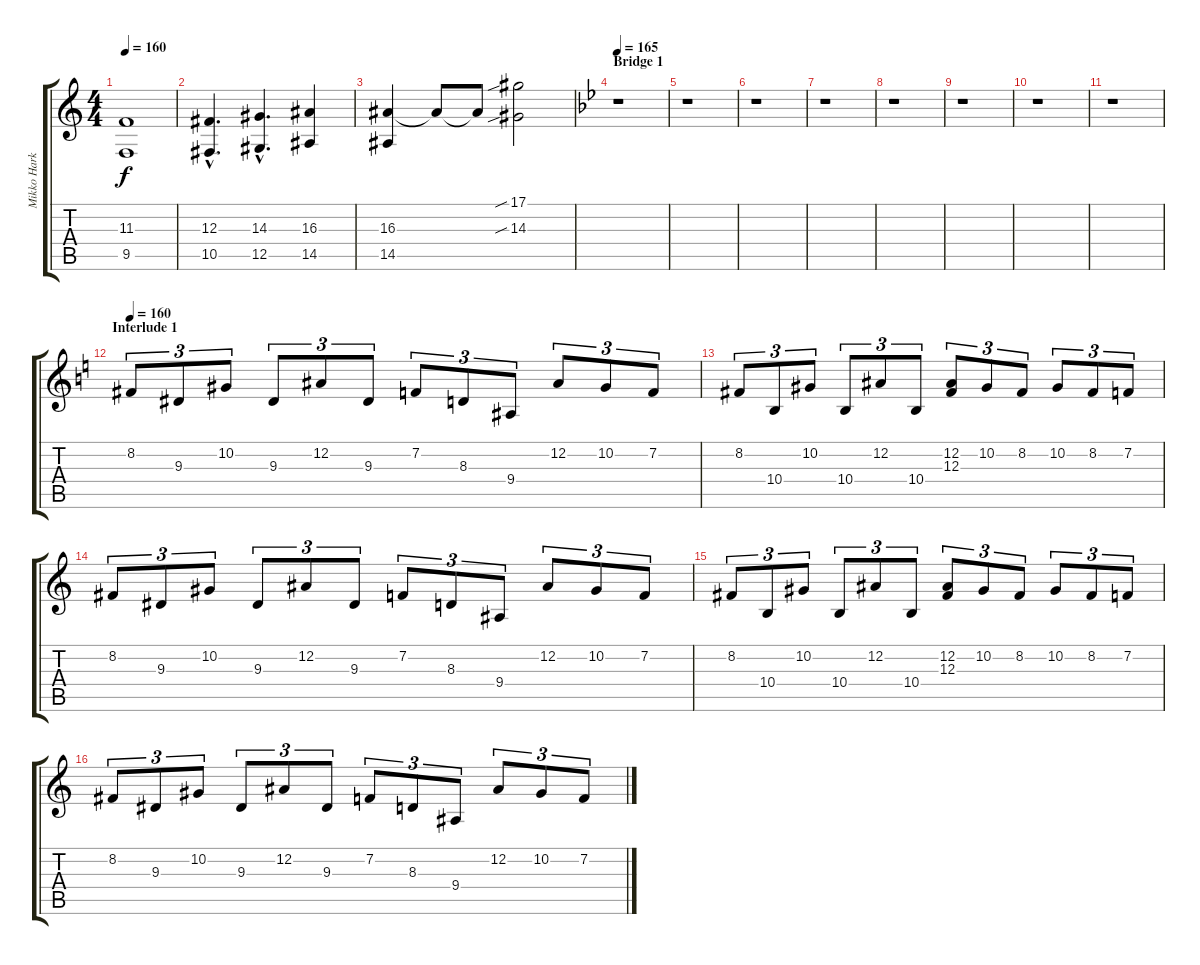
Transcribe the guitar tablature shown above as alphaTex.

\track ("Mikko Harkin RH" "Mikko Hark") {instrument stringensemble1}
\staff {score tabs}
\tuning (Eb4 Bb3 Gb3 Db3 Ab2 Eb2) {hide}
\ts (4 4)
\tempo 160
\clef g2
\ks c
(11.3 9.5).1{dy f} |
(12.3{hac} 10.5{hac}).4{d} (14.3{hac} 12.5{hac}).4{d} (16.3 14.5).4 |
(16.3 14.5).4 16.3{t}.8 16.3{t}.8 (17.1{sib} 14.3{sib}).2 |
\section ("" "Bridge 1")
\tempo 165
\ks gminor
r.1 |
r.1 |
r.1 |
r.1 |
r.1 |
r.1 |
r.1 |
r.1 |
\section ("" "Interlude 1")
\tempo 170
\tempo 160
\ks c
8.2.8{tu (3 2) instrument pad1newage} 9.3.8{tu (3 2)} 10.2.8{tu (3 2)} 9.3.8{tu (3 2)} 12.2.8{tu (3 2)} 9.3.8{tu (3 2)} 7.2.8{tu (3 2)} 8.3.8{tu (3 2)} 9.4.8{tu (3 2)} 12.2.8{tu (3 2)} 10.2.8{tu (3 2)} 7.2.8{tu (3 2)} |
8.2.8{tu (3 2) instrument pad1newage} 10.4.8{tu (3 2)} 10.2.8{tu (3 2)} 10.4.8{tu (3 2)} 12.2.8{tu (3 2)} 10.4.8{tu (3 2)} (12.2 12.3).8{tu (3 2)} 10.2.8{tu (3 2)} 8.2.8{tu (3 2)} 10.2.8{tu (3 2)} 8.2.8{tu (3 2)} 7.2.8{tu (3 2)} |
8.2.8{tu (3 2) instrument pad1newage} 9.3.8{tu (3 2)} 10.2.8{tu (3 2)} 9.3.8{tu (3 2)} 12.2.8{tu (3 2)} 9.3.8{tu (3 2)} 7.2.8{tu (3 2)} 8.3.8{tu (3 2)} 9.4.8{tu (3 2)} 12.2.8{tu (3 2)} 10.2.8{tu (3 2)} 7.2.8{tu (3 2)} |
8.2.8{tu (3 2) instrument pad1newage} 10.4.8{tu (3 2)} 10.2.8{tu (3 2)} 10.4.8{tu (3 2)} 12.2.8{tu (3 2)} 10.4.8{tu (3 2)} (12.2 12.3).8{tu (3 2)} 10.2.8{tu (3 2)} 8.2.8{tu (3 2)} 10.2.8{tu (3 2)} 8.2.8{tu (3 2)} 7.2.8{tu (3 2)} |
8.2.8{tu (3 2) instrument pad1newage} 9.3.8{tu (3 2)} 10.2.8{tu (3 2)} 9.3.8{tu (3 2)} 12.2.8{tu (3 2)} 9.3.8{tu (3 2)} 7.2.8{tu (3 2)} 8.3.8{tu (3 2)} 9.4.8{tu (3 2)} 12.2.8{tu (3 2)} 10.2.8{tu (3 2)} 7.2.8{tu (3 2)}
